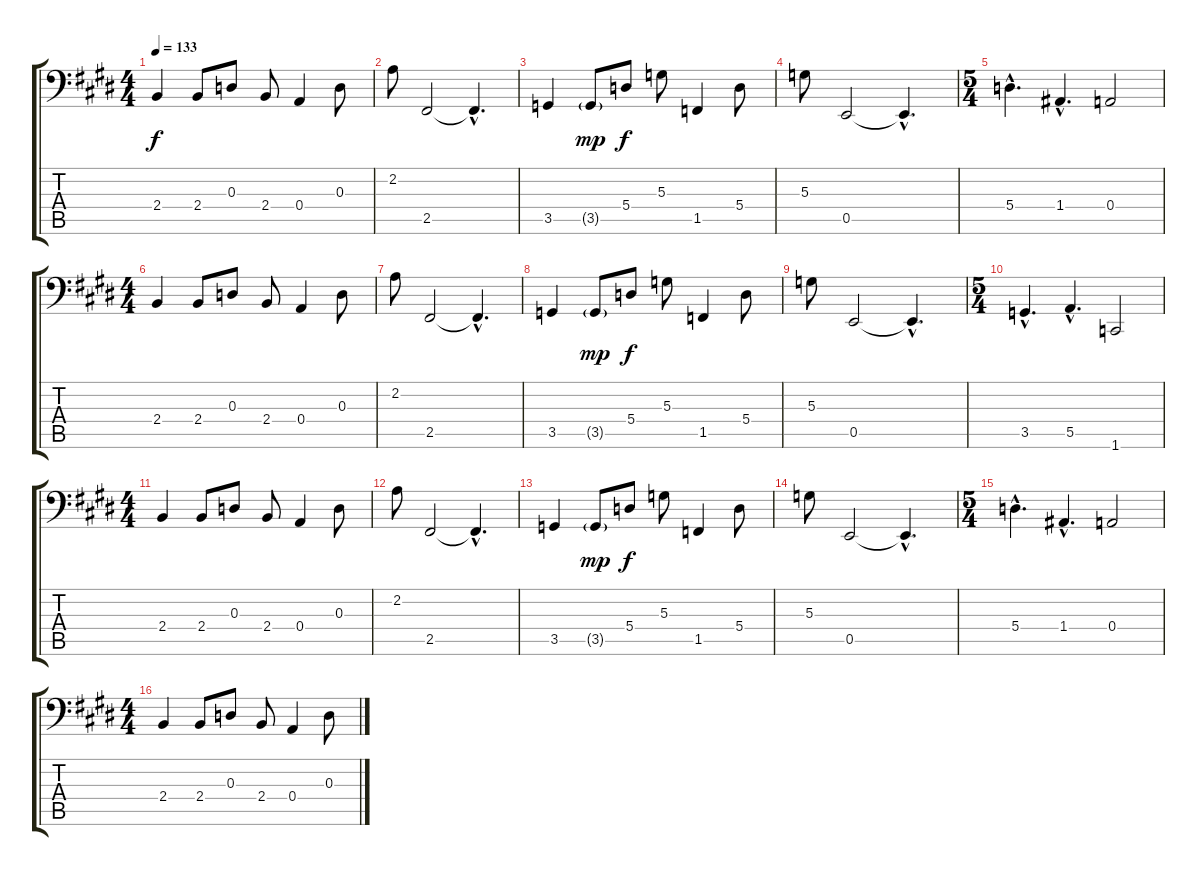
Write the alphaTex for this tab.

\track "" {instrument electricbassfinger}
\staff {score tabs}
\tuning (C3 G2 D2 A1 E1 B0) {hide}
\ts (4 4)
\tempo 133
\clef f4
\ks e
2.4.4{dy f} 2.4.8 0.3.8 2.4.8 0.4.4 0.3.8 |
2.2.8 2.5.2 2.5{hac t}.4{d} |
3.5.4 3.5{g}.8{dy mp} 5.4.8{dy f} 5.3.8 1.5.4 5.4.8 |
5.3.8 0.5.2 0.5{hac t}.4{d} |
\ts (5 4)
5.4{hac}.4{d} 1.4{hac}.4{d} 0.4.2 |
\ts (4 4)
2.4.4 2.4.8 0.3.8 2.4.8 0.4.4 0.3.8 |
2.2.8 2.5.2 2.5{hac t}.4{d} |
3.5.4 3.5{g}.8{dy mp} 5.4.8{dy f} 5.3.8 1.5.4 5.4.8 |
5.3.8 0.5.2 0.5{hac t}.4{d} |
\ts (5 4)
3.5{hac}.4{d} 5.5{hac}.4{d} 1.6.2 |
\ts (4 4)
2.4.4 2.4.8 0.3.8 2.4.8 0.4.4 0.3.8 |
2.2.8 2.5.2 2.5{hac t}.4{d} |
3.5.4 3.5{g}.8{dy mp} 5.4.8{dy f} 5.3.8 1.5.4 5.4.8 |
5.3.8 0.5.2 0.5{hac t}.4{d} |
\ts (5 4)
5.4{hac}.4{d} 1.4{hac}.4{d} 0.4.2 |
\ts (4 4)
2.4.4 2.4.8 0.3.8 2.4.8 0.4.4 0.3.8
